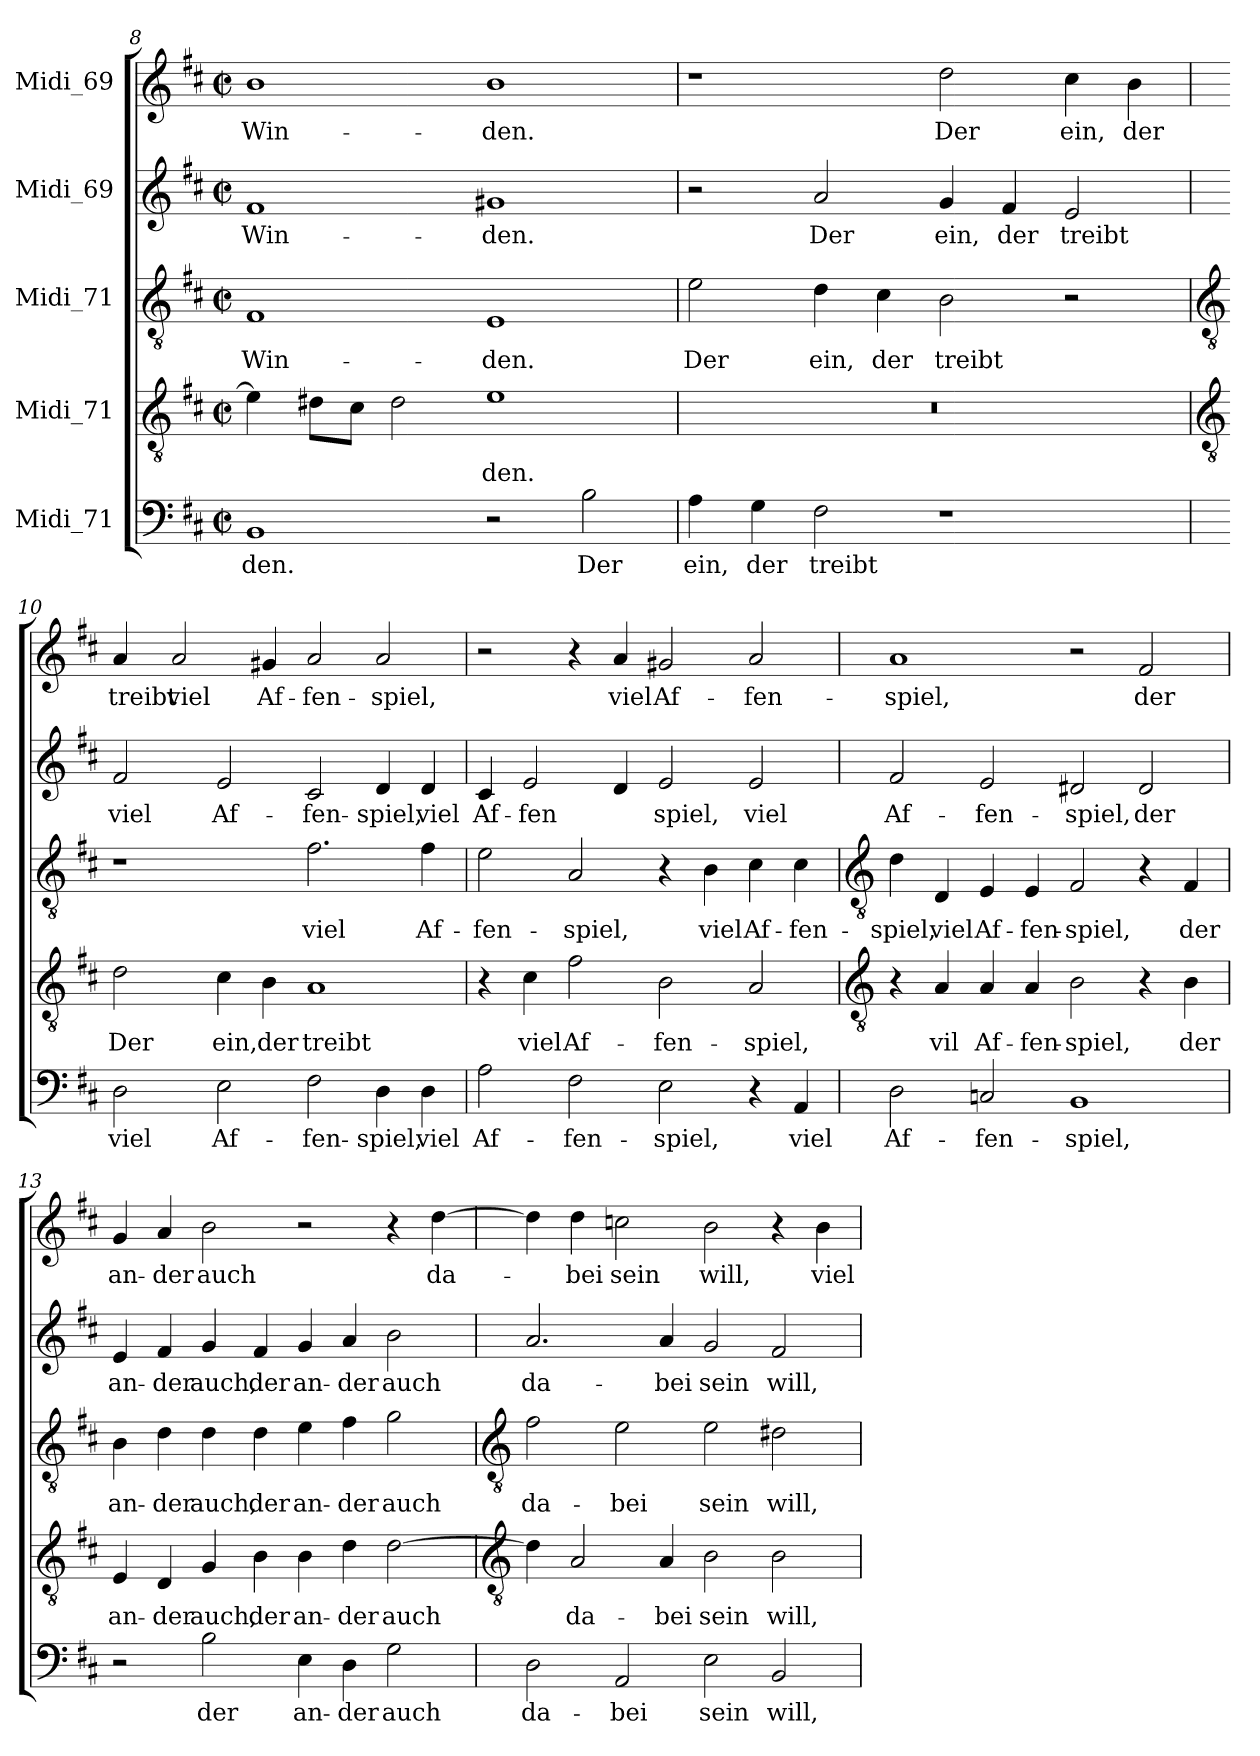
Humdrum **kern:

**kern	**text	**kern	**text	**kern	**text	**kern	**text	**kern	**text
*part5	*part5	*part4	*part4	*part3	*part3	*part2	*part2	*part1	*part1
*staff5	*staff5	*staff4	*staff4	*staff3	*staff3	*staff2	*staff2	*staff1	*staff1
*I"Midi_71	*	*I"Midi_71	*	*I"Midi_71	*	*I"Midi_69	*	*I"Midi_69	*
*clefF4	*	*clefGv2	*	*clefGv2	*	*clefG2	*	*clefG2	*
*k[f#c#]	*	*k[f#c#]	*	*k[f#c#]	*	*k[f#c#]	*	*k[f#c#]	*
*D:	*	*D:	*	*D:	*	*D:	*	*D:	*
*M4/2	*	*M4/2	*	*M4/2	*	*M4/2	*	*M4/2	*
*met(c|)	*	*met(c|)	*	*met(c|)	*	*met(c|)	*	*met(c|)	*
=8	=8	=8	=8	=8	=8	=8	=8	=8	=8
!	!LO:LY:b	!	!	!	!LO:LY:b	!	!LO:LY:b	!	!LO:LY:b
1BB	-den.	4e]	.	1F#	Win-	1f#	Win-	1b	Win-
.	.	8d#XL	.	.	.	.	.	.	.
.	.	8c#J	.	.	.	.	.	.	.
.	.	2d#	.	.	.	.	.	.	.
!	!	!	!LO:LY:b	!	!LO:LY:b	!	!LO:LY:b	!	!LO:LY:b
2r	.	1e	den.	1E	-den.	1g#X	-den.	1b	-den.
!	!LO:LY:b	!	!	!	!	!	!	!	!
2B	Der	.	.	.	.	.	.	.	.
=9	=9	=9	=9	=9	=9	=9	=9	=9	=9
!	!LO:LY:b	!	!	!	!LO:LY:b	!	!	!	!
4A	ein,	0r	.	2e	Der	2r	.	1r	.
!	!LO:LY:b	!	!	!	!	!	!	!	!
4G	der	.	.	.	.	.	.	.	.
!	!LO:LY:b	!	!	!	!LO:LY:b	!	!LO:LY:b	!	!
2F#	treibt	.	.	4d	ein,	2a	Der	.	.
!	!	!	!	!	!LO:LY:b	!	!	!	!
.	.	.	.	4c#	der	.	.	.	.
!	!	!	!	!	!LO:LY:b	!	!LO:LY:b	!	!LO:LY:b
1r	.	.	.	2B	treibt	4g	ein,	2dd	Der
!	!	!	!	!	!	!	!LO:LY:b	!	!
.	.	.	.	.	.	4f#	der	.	.
!	!	!	!	!	!	!	!LO:LY:b	!	!LO:LY:b
.	.	.	.	2r	.	2e	treibt	4cc#	ein,
!	!	!	!	!	!	!	!	!	!LO:LY:b
.	.	.	.	.	.	.	.	4b	der
!!LO:LB:g=z
=10	=10	=10	=10	=10	=10	=10	=10	=10	=10
*	*	*clefGv2	*	*clefGv2	*	*	*	*	*
!	!LO:LY:b	!	!LO:LY:b	!	!	!	!LO:LY:b	!	!LO:LY:b
2D	viel	2d	Der	1r	.	2f#	viel	4a	treibt
!	!	!	!	!	!	!	!	!	!LO:LY:b
.	.	.	.	.	.	.	.	2a	viel
!	!LO:LY:b	!	!LO:LY:b	!	!	!	!LO:LY:b	!	!
2E	Af-	4c#	ein,	.	.	2e	Af-	.	.
!	!	!	!LO:LY:b	!	!	!	!	!	!LO:LY:b
.	.	4B	der	.	.	.	.	4g#	Af-
!	!LO:LY:b	!	!LO:LY:b	!	!LO:LY:b	!	!LO:LY:b	!	!LO:LY:b
2F#	-fen-	1A	treibt	2.f#	viel	2c#	-fen-	2a	-fen-
!	!LO:LY:b	!	!	!	!	!	!LO:LY:b	!	!LO:LY:b
4D	-spiel,	.	.	.	.	4d	-spiel,	2a	-spiel,
!	!LO:LY:b	!	!	!	!LO:LY:b	!	!LO:LY:b	!	!
4D	viel	.	.	4f#	Af-	4d	viel	.	.
=11	=11	=11	=11	=11	=11	=11	=11	=11	=11
!	!LO:LY:b	!	!	!	!LO:LY:b	!	!LO:LY:b	!	!
2A	Af-	4r	.	2e	-fen-	4c#	Af-	2r	.
!	!	!	!LO:LY:b	!	!	!	!LO:LY:b	!	!
.	.	4c#	viel	.	.	2e	-fen	.	.
!	!LO:LY:b	!	!LO:LY:b	!	!LO:LY:b	!	!	!	!
2F#	-fen-	2f#	Af-	2A	-spiel,	.	.	4r	.
!	!	!	!	!	!	!	!	!	!LO:LY:b
.	.	.	.	.	.	4d	.	4a	viel
!	!LO:LY:b	!	!LO:LY:b	!	!	!	!LO:LY:b	!	!LO:LY:b
2E	-spiel,	2B	-fen-	4r	.	2e	spiel,	2g#X	Af-
!	!	!	!	!	!LO:LY:b	!	!	!	!
.	.	.	.	4B	viel	.	.	.	.
!	!	!	!LO:LY:b	!	!LO:LY:b	!	!LO:LY:b	!	!LO:LY:b
4r	.	2A	-spiel,	4c#	Af-	2e	viel	2a	-fen-
!	!LO:LY:b	!	!	!	!LO:LY:b	!	!	!	!
4AA	viel	.	.	4c#	-fen-	.	.	.	.
!!LO:LB:g=z
=12	=12	=12	=12	=12	=12	=12	=12	=12	=12
*	*	*clefGv2	*	*clefGv2	*	*	*	*	*
!	!LO:LY:b	!	!	!	!LO:LY:b	!	!LO:LY:b	!	!LO:LY:b
2D	Af-	4r	.	4d	-spiel,	2f#	Af-	1a	-spiel,
!	!	!	!LO:LY:b	!	!LO:LY:b	!	!	!	!
.	.	4A	vil	4D	viel	.	.	.	.
!	!LO:LY:b	!	!LO:LY:b	!	!LO:LY:b	!	!LO:LY:b	!	!
2Cn	-fen-	4A	Af-	4E	Af-	2e	-fen-	.	.
!	!	!	!LO:LY:b	!	!LO:LY:b	!	!	!	!
.	.	4A	-fen-	4E	-fen-	.	.	.	.
!	!LO:LY:b	!	!LO:LY:b	!	!LO:LY:b	!	!LO:LY:b	!	!
1BB	-spiel,	2B	-spiel,	2F#	-spiel,	2d#X	-spiel,	2r	.
!	!	!	!	!	!	!	!LO:LY:b	!	!LO:LY:b
.	.	4r	.	4r	.	2d#	der	2f#	der
!	!	!	!LO:LY:b	!	!LO:LY:b	!	!	!	!
.	.	4B	der	4F#	der	.	.	.	.
=13	=13	=13	=13	=13	=13	=13	=13	=13	=13
!	!	!	!LO:LY:b	!	!LO:LY:b	!	!LO:LY:b	!	!LO:LY:b
2r	.	4E	an-	4B	an-	4e	an-	4g	an-
!	!	!	!LO:LY:b	!	!LO:LY:b	!	!LO:LY:b	!	!LO:LY:b
.	.	4D	-der	4d	-der	4f#	-der	4a	-der
!	!LO:LY:b	!	!LO:LY:b	!	!LO:LY:b	!	!LO:LY:b	!	!LO:LY:b
2B	der	4G	auch,	4d	auch,	4g	auch,	2b	auch
!	!	!	!LO:LY:b	!	!LO:LY:b	!	!LO:LY:b	!	!
.	.	4B	der	4d	der	4f#	der	.	.
!	!LO:LY:b	!	!LO:LY:b	!	!LO:LY:b	!	!LO:LY:b	!	!
4E	an-	4B	an-	4e	an-	4g	an-	2r	.
!	!LO:LY:b	!	!LO:LY:b	!	!LO:LY:b	!	!LO:LY:b	!	!
4D	-der	4d	-der	4f#	-der	4a	-der	.	.
!	!LO:LY:b	!	!LO:LY:b	!	!LO:LY:b	!	!LO:LY:b	!	!
2G	auch	[2d	auch	2g	auch	2b	auch	4r	.
!	!	!	!	!	!	!	!	!	!LO:LY:b
.	.	.	.	.	.	.	.	[4dd	da-
!!LO:LB:g=z
=14	=14	=14	=14	=14	=14	=14	=14	=14	=14
*	*	*clefGv2	*	*clefGv2	*	*	*	*	*
!	!LO:LY:b	!	!	!	!LO:LY:b	!	!LO:LY:b	!	!
2D	da-	4d]	.	2f#	da-	2.a	da-	4dd]	.
!	!	!	!LO:LY:b	!	!	!	!	!	!LO:LY:b
.	.	2A	da-	.	.	.	.	4dd	-bei
!	!LO:LY:b	!	!	!	!LO:LY:b	!	!	!	!LO:LY:b
2AA	-bei	.	.	2e	-bei	.	.	2ccn	sein
!	!	!	!LO:LY:b	!	!	!	!LO:LY:b	!	!
.	.	4A	-bei	.	.	4a	-bei	.	.
!	!LO:LY:b	!	!LO:LY:b	!	!LO:LY:b	!	!LO:LY:b	!	!LO:LY:b
2E	sein	2B	sein	2e	sein	2g	sein	2b	will,
!	!LO:LY:b	!	!LO:LY:b	!	!LO:LY:b	!	!LO:LY:b	!	!
2BB	will,	2B	will,	2d#X	will,	2f#	will,	4r	.
!	!	!	!	!	!	!	!	!	!LO:LY:b
.	.	.	.	.	.	.	.	4b	viel
=	=	=	=	=	=	=	=	=	=
*-	*-	*-	*-	*-	*-	*-	*-	*-	*-
